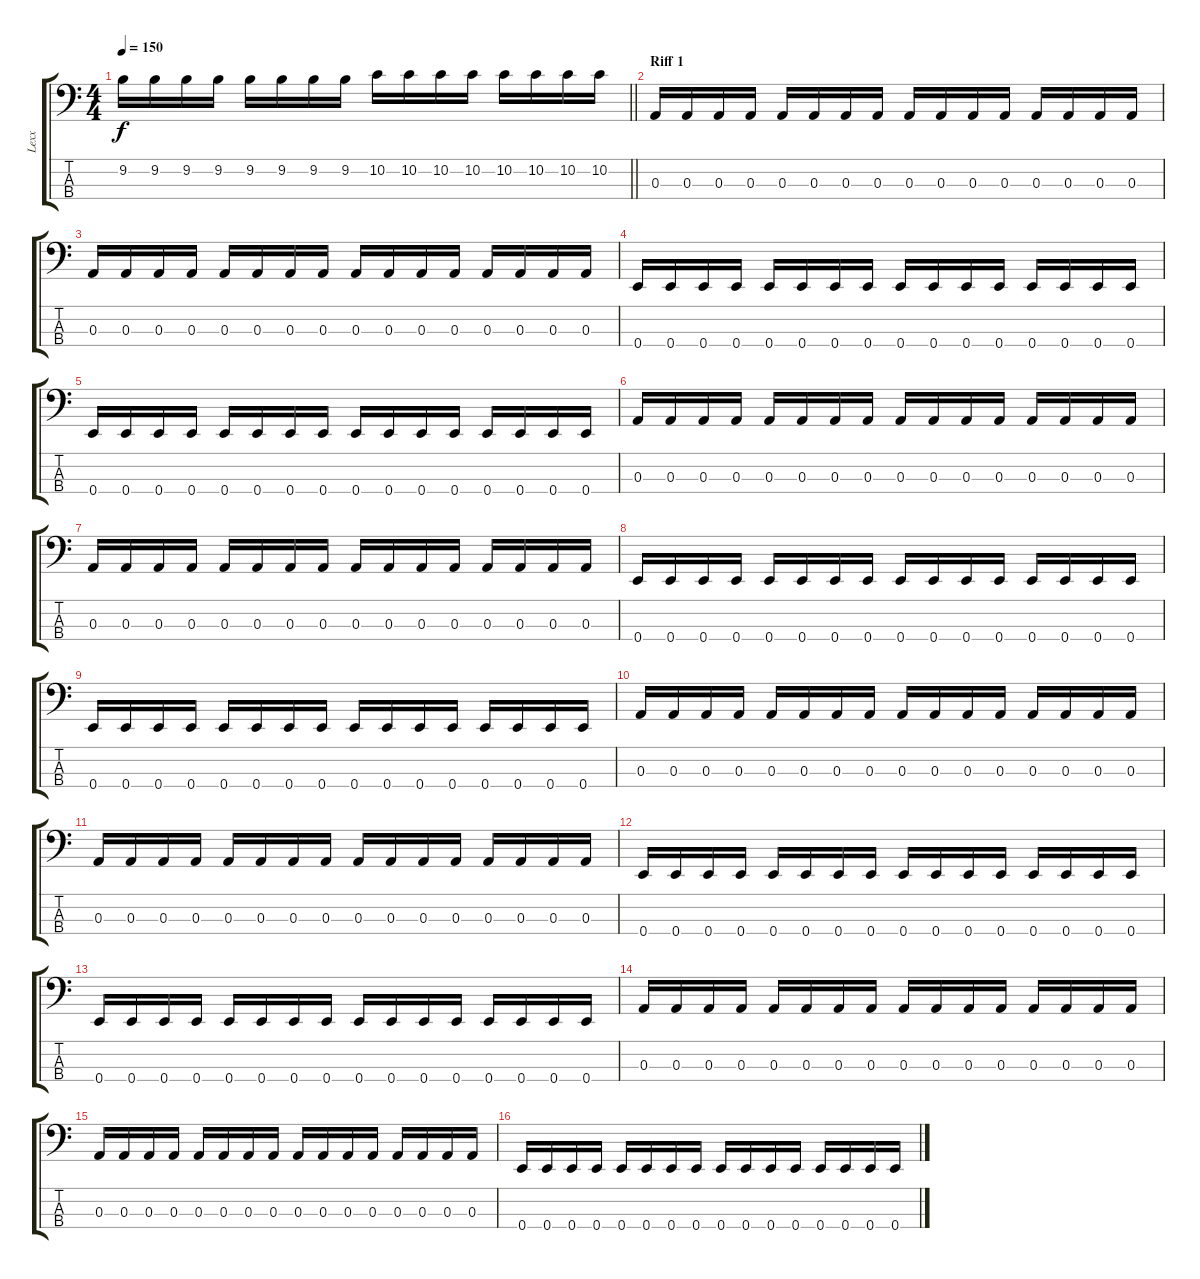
\track ("Lexx" "Lexx") {instrument electricbasspick}
\staff {score tabs}
\tuning (G2 D2 A1 E1) {hide}
\ts (4 4)
\tempo 150
\clef f4
\barLineRight lightlight
\ks c
9.2.16{dy f} 9.2.16 9.2.16 9.2.16 9.2.16 9.2.16 9.2.16 9.2.16 10.2.16 10.2.16 10.2.16 10.2.16 10.2.16 10.2.16 10.2.16 10.2.16 |
\section ("" "Riff 1")
0.3.16 0.3.16 0.3.16 0.3.16 0.3.16 0.3.16 0.3.16 0.3.16 0.3.16 0.3.16 0.3.16 0.3.16 0.3.16 0.3.16 0.3.16 0.3.16 |
0.3.16 0.3.16 0.3.16 0.3.16 0.3.16 0.3.16 0.3.16 0.3.16 0.3.16 0.3.16 0.3.16 0.3.16 0.3.16 0.3.16 0.3.16 0.3.16 |
0.4.16 0.4.16 0.4.16 0.4.16 0.4.16 0.4.16 0.4.16 0.4.16 0.4.16 0.4.16 0.4.16 0.4.16 0.4.16 0.4.16 0.4.16 0.4.16 |
0.4.16 0.4.16 0.4.16 0.4.16 0.4.16 0.4.16 0.4.16 0.4.16 0.4.16 0.4.16 0.4.16 0.4.16 0.4.16 0.4.16 0.4.16 0.4.16 |
0.3.16 0.3.16 0.3.16 0.3.16 0.3.16 0.3.16 0.3.16 0.3.16 0.3.16 0.3.16 0.3.16 0.3.16 0.3.16 0.3.16 0.3.16 0.3.16 |
0.3.16 0.3.16 0.3.16 0.3.16 0.3.16 0.3.16 0.3.16 0.3.16 0.3.16 0.3.16 0.3.16 0.3.16 0.3.16 0.3.16 0.3.16 0.3.16 |
0.4.16 0.4.16 0.4.16 0.4.16 0.4.16 0.4.16 0.4.16 0.4.16 0.4.16 0.4.16 0.4.16 0.4.16 0.4.16 0.4.16 0.4.16 0.4.16 |
0.4.16 0.4.16 0.4.16 0.4.16 0.4.16 0.4.16 0.4.16 0.4.16 0.4.16 0.4.16 0.4.16 0.4.16 0.4.16 0.4.16 0.4.16 0.4.16 |
0.3.16 0.3.16 0.3.16 0.3.16 0.3.16 0.3.16 0.3.16 0.3.16 0.3.16 0.3.16 0.3.16 0.3.16 0.3.16 0.3.16 0.3.16 0.3.16 |
0.3.16 0.3.16 0.3.16 0.3.16 0.3.16 0.3.16 0.3.16 0.3.16 0.3.16 0.3.16 0.3.16 0.3.16 0.3.16 0.3.16 0.3.16 0.3.16 |
0.4.16 0.4.16 0.4.16 0.4.16 0.4.16 0.4.16 0.4.16 0.4.16 0.4.16 0.4.16 0.4.16 0.4.16 0.4.16 0.4.16 0.4.16 0.4.16 |
0.4.16 0.4.16 0.4.16 0.4.16 0.4.16 0.4.16 0.4.16 0.4.16 0.4.16 0.4.16 0.4.16 0.4.16 0.4.16 0.4.16 0.4.16 0.4.16 |
0.3.16 0.3.16 0.3.16 0.3.16 0.3.16 0.3.16 0.3.16 0.3.16 0.3.16 0.3.16 0.3.16 0.3.16 0.3.16 0.3.16 0.3.16 0.3.16 |
0.3.16 0.3.16 0.3.16 0.3.16 0.3.16 0.3.16 0.3.16 0.3.16 0.3.16 0.3.16 0.3.16 0.3.16 0.3.16 0.3.16 0.3.16 0.3.16 |
0.4.16 0.4.16 0.4.16 0.4.16 0.4.16 0.4.16 0.4.16 0.4.16 0.4.16 0.4.16 0.4.16 0.4.16 0.4.16 0.4.16 0.4.16 0.4.16
